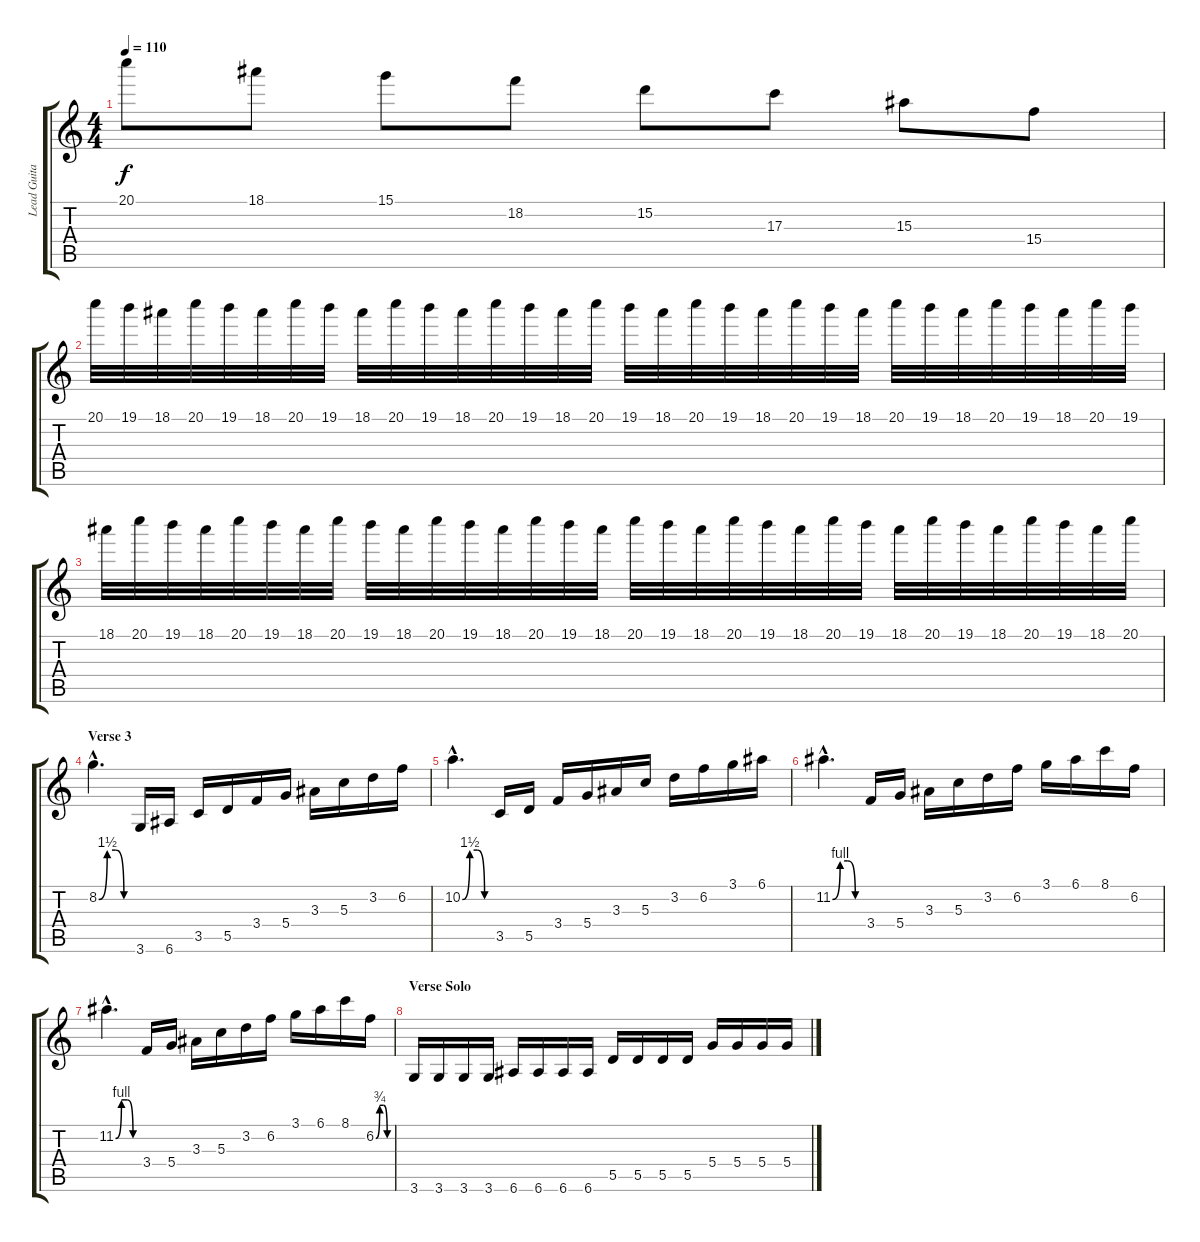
\track ("Lead Guitar" "Lead Guita") {instrument overdrivenguitar}
\staff {score tabs}
\tuning (E4 B3 G3 D3 A2 E2) {hide}
\ts (4 4)
\tempo 110
\clef g2
\ks c
20.1.8{dy f} 18.1.8 15.1.8 18.2.8 15.2.8 17.3.8 15.3.8 15.4.8 |
20.1.32 19.1.32 18.1.32 20.1.32 19.1.32 18.1.32 20.1.32 19.1.32 18.1.32 20.1.32 19.1.32 18.1.32 20.1.32 19.1.32 18.1.32 20.1.32 19.1.32 18.1.32 20.1.32 19.1.32 18.1.32 20.1.32 19.1.32 18.1.32 20.1.32 19.1.32 18.1.32 20.1.32 19.1.32 18.1.32 20.1.32 19.1.32 |
18.1.32 20.1.32 19.1.32 18.1.32 20.1.32 19.1.32 18.1.32 20.1.32 19.1.32 18.1.32 20.1.32 19.1.32 18.1.32 20.1.32 19.1.32 18.1.32 20.1.32 19.1.32 18.1.32 20.1.32 19.1.32 18.1.32 20.1.32 19.1.32 18.1.32 20.1.32 19.1.32 18.1.32 20.1.32 19.1.32 18.1.32 20.1.32 |
\section ("" "Verse 3")
8.2{be (custom 0 0 15 6 30 6 45 0 60 0) hac}.4{d} 3.6.16 6.6.16 3.5.16 5.5.16 3.4.16 5.4.16 3.3.16 5.3.16 3.2.16 6.2.16 |
10.2{be (custom 0 0 15 6 30 6 45 0 60 0) hac}.4{d} 3.5.16 5.5.16 3.4.16 5.4.16 3.3.16 5.3.16 3.2.16 6.2.16 3.1.16 6.1.16 |
11.2{be (custom 0 0 15 4 30 4 45 0 60 0) hac}.4{d} 3.4.16 5.4.16 3.3.16 5.3.16 3.2.16 6.2.16 3.1.16 6.1.16 8.1.16 6.2.16 |
11.2{be (custom 0 0 15 4 30 4 45 0 60 0) hac}.4{d} 3.4.16 5.4.16 3.3.16 5.3.16 3.2.16 6.2.16 3.1.16 6.1.16 8.1.16 6.2{be (custom 0 0 15 3 30 3 45 0 60 0)}.16 |
\section ("" "Verse Solo")
3.6.16 3.6.16 3.6.16 3.6.16 6.6.16 6.6.16 6.6.16 6.6.16 5.5.16 5.5.16 5.5.16 5.5.16 5.4.16 5.4.16 5.4.16 5.4.16
